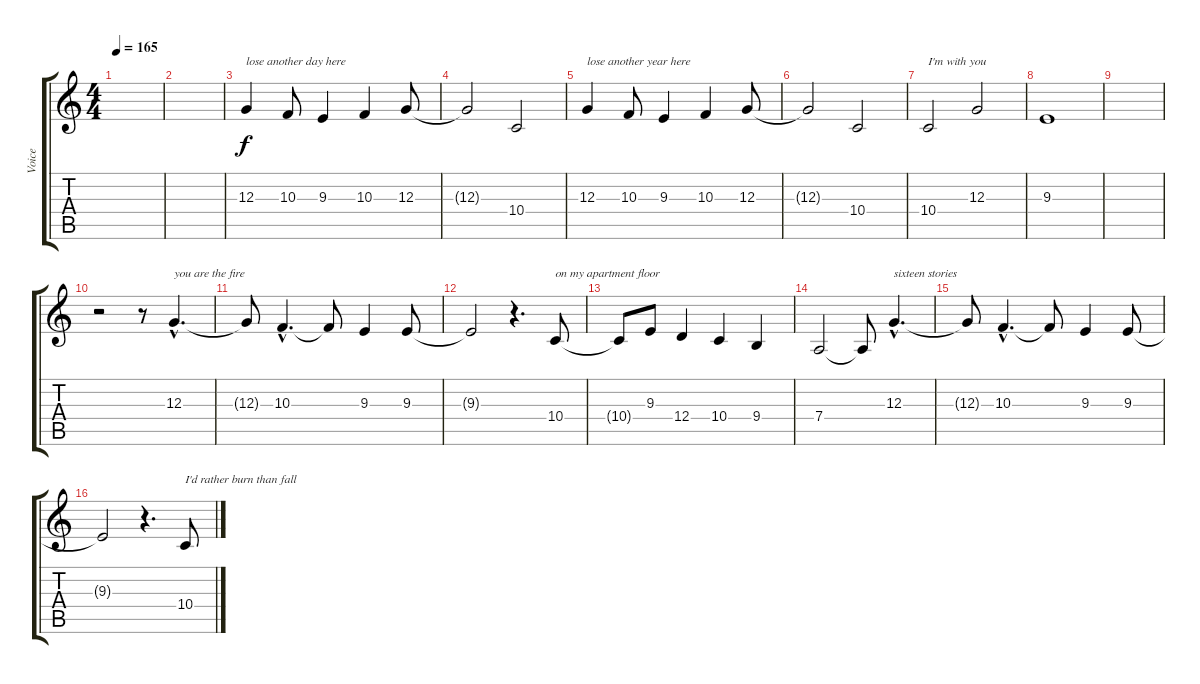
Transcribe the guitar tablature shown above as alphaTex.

\track ("Voice" "Voice") {instrument lead1square}
\staff {score tabs}
\tuning (E4 B3 G3 D3 A2 D2) {hide}
\ts (4 4)
\tempo 165
\clef g2
\ks c
|
|
12.3.4{txt "lose another day here"} 10.3.8 9.3.4 10.3.4 12.3.8 |
12.3{t}.2 10.4.2 |
12.3.4{txt "lose another year here"} 10.3.8 9.3.4 10.3.4 12.3.8 |
12.3{t}.2 10.4.2 |
10.4.2{txt "I'm with you"} 12.3.2 |
9.3.1 |
|
r.2 r.8 12.3{hac}.4{d txt "you are the fire"} |
12.3{t}.8 10.3{hac}.4{d} 10.3{t}.8 9.3.4 9.3.8 |
9.3{t}.2 r.4{d} 10.4.8{txt "on my apartment floor"} |
10.4{t}.8 9.3.8 12.4.4 10.4.4 9.4.4 |
7.4.2 7.4{t}.8 12.3{hac}.4{d txt "sixteen stories"} |
12.3{t}.8 10.3{hac}.4{d} 10.3{t}.8 9.3.4 9.3.8 |
9.3{t}.2 r.4{d} 10.4.8{txt "I'd rather burn than fall"}
